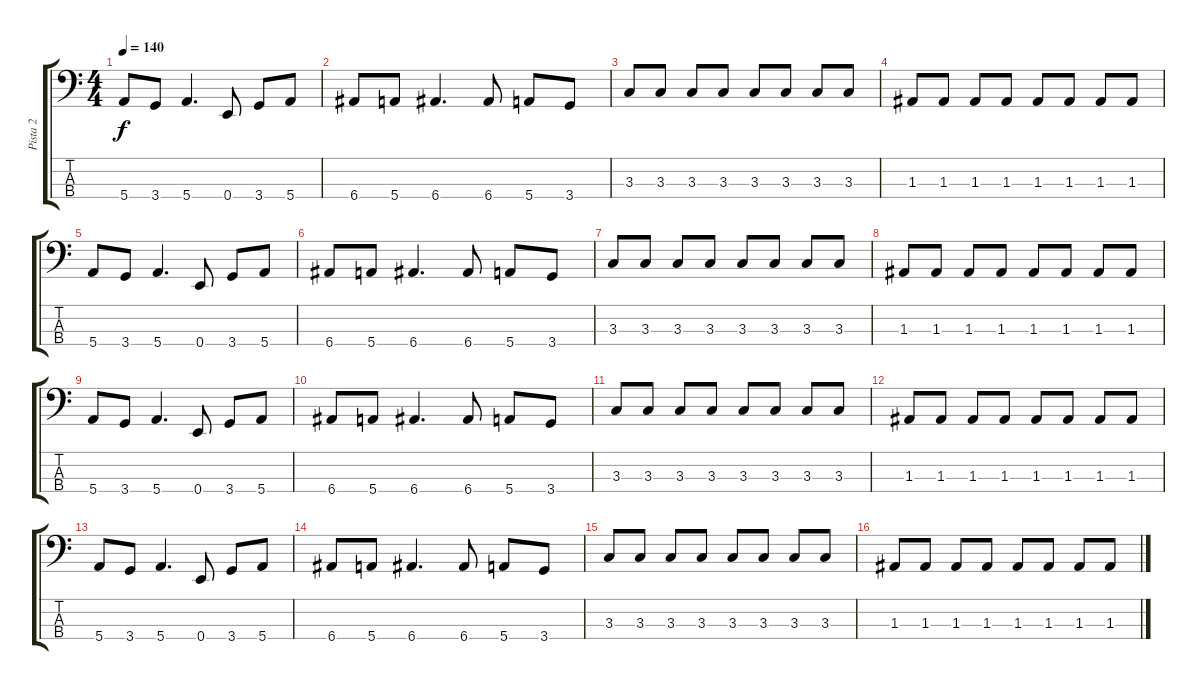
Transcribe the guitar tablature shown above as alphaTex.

\track ("Pista 2" "Pista 2") {instrument electricbassfinger}
\staff {score tabs}
\tuning (G2 D2 A1 E1) {hide}
\ts (4 4)
\tempo 140
\clef f4
\ks c
5.4.8{dy f} 3.4.8 5.4.4{d} 0.4.8 3.4.8 5.4.8 |
6.4.8 5.4.8 6.4.4{d} 6.4.8 5.4.8 3.4.8 |
3.3.8 3.3.8 3.3.8 3.3.8 3.3.8 3.3.8 3.3.8 3.3.8 |
1.3.8 1.3.8 1.3.8 1.3.8 1.3.8 1.3.8 1.3.8 1.3.8 |
5.4.8 3.4.8 5.4.4{d} 0.4.8 3.4.8 5.4.8 |
6.4.8 5.4.8 6.4.4{d} 6.4.8 5.4.8 3.4.8 |
3.3.8 3.3.8 3.3.8 3.3.8 3.3.8 3.3.8 3.3.8 3.3.8 |
1.3.8 1.3.8 1.3.8 1.3.8 1.3.8 1.3.8 1.3.8 1.3.8 |
5.4.8 3.4.8 5.4.4{d} 0.4.8 3.4.8 5.4.8 |
6.4.8 5.4.8 6.4.4{d} 6.4.8 5.4.8 3.4.8 |
3.3.8 3.3.8 3.3.8 3.3.8 3.3.8 3.3.8 3.3.8 3.3.8 |
1.3.8 1.3.8 1.3.8 1.3.8 1.3.8 1.3.8 1.3.8 1.3.8 |
5.4.8 3.4.8 5.4.4{d} 0.4.8 3.4.8 5.4.8 |
6.4.8 5.4.8 6.4.4{d} 6.4.8 5.4.8 3.4.8 |
3.3.8 3.3.8 3.3.8 3.3.8 3.3.8 3.3.8 3.3.8 3.3.8 |
1.3.8 1.3.8 1.3.8 1.3.8 1.3.8 1.3.8 1.3.8 1.3.8
